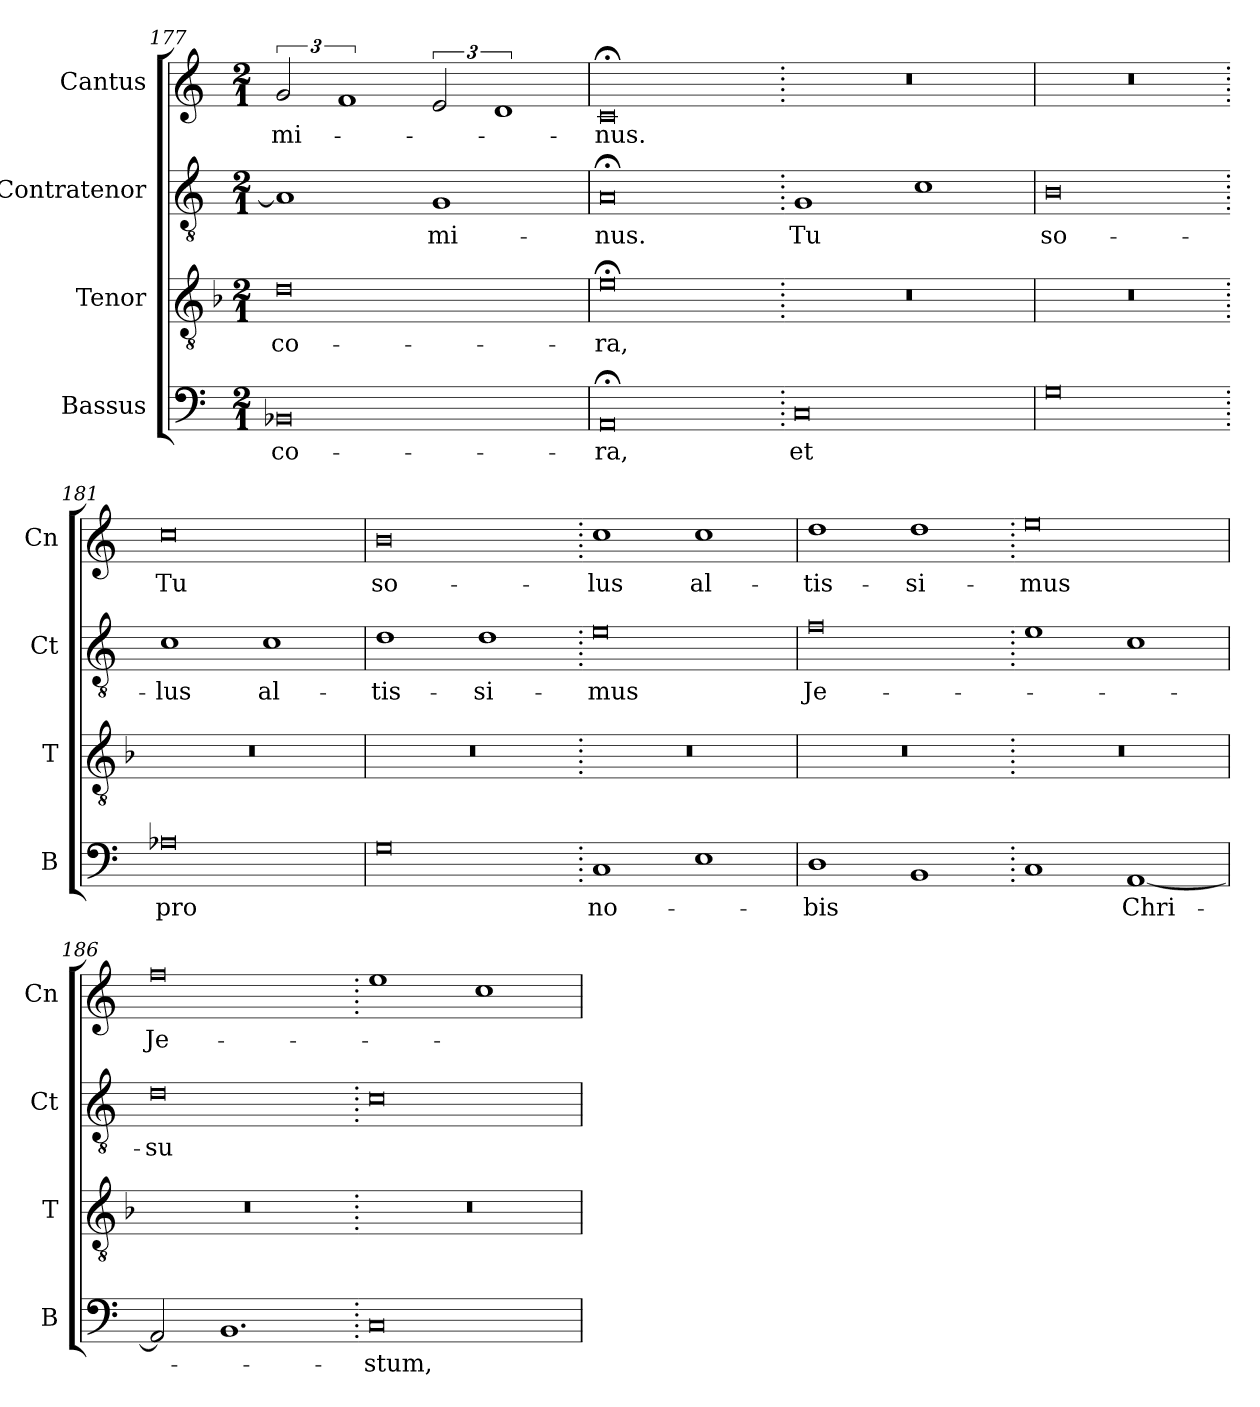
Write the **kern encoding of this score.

**kern	**text	**kern	**text	**kern	**text	**kern	**text
*part4	*part4	*part3	*part3	*part2	*part2	*part1	*part1
*staff4	*staff4	*staff3	*staff3	*staff2	*staff2	*staff1	*staff1
*I"Bassus	*	*I"Tenor	*	*I"Contratenor	*	*I"Cantus	*
*I'B	*	*I'T	*	*I'Ct	*	*I'Cn	*
*clefF4	*	*clefGv2	*	*clefGv2	*	*clefG2	*
*k[]	*	*k[b-]	*	*k[]	*	*k[]	*
*M2/1	*	*M2/1	*	*M2/1	*	*M2/1	*
=177	=177	=177	=177	=177	=177	=177	=177
0BB-X	-co-	0d	-co-	1A]	.	3g/	-mi-
.	.	.	.	.	.	3%2f	.
.	.	.	.	1G	-mi-	3e/	.
.	.	.	.	.	.	3%2d	.
=178	=178	=178	=178	=178	=178	=178	=178
0AA;<	-ra,	0e;<	-ra,	0A;<	-nus.	0c;<	-nus.
=179.	=179.	=179.	=179.	=179.	=179.	=179.	=179.
0C	et	0r	.	1G	Tu	0r	.
.	.	.	.	1c	.	.	.
=180	=180	=180	=180	=180	=180	=180	=180
0G	.	0r	.	0B	so-	0r	.
=181.	=181.	=181.	=181.	=181.	=181.	=181.	=181.
0A-X	pro	0r	.	1c	-lus	0cc	Tu
.	.	.	.	1c	al-	.	.
=182	=182	=182	=182	=182	=182	=182	=182
0G	.	0r	.	1d	-tis-	0b	so-
.	.	.	.	1d	-si-	.	.
=183.	=183.	=183.	=183.	=183.	=183.	=183.	=183.
1C	no-	0r	.	0e	-mus	1cc	-lus
1E	.	.	.	.	.	1cc	al-
=184	=184	=184	=184	=184	=184	=184	=184
1D	-bis	0r	.	0f	Je-	1dd	-tis-
1BB	.	.	.	.	.	1dd	-si-
=185.	=185.	=185.	=185.	=185.	=185.	=185.	=185.
1C	.	0r	.	1e	.	0ee	-mus
[1AA	Chri-	.	.	1c	.	.	.
=186	=186	=186	=186	=186	=186	=186	=186
2AA/]	.	0r	.	0d	-su	0ff	Je-
1.BB	.	.	.	.	.	.	.
=187.	=187.	=187.	=187.	=187.	=187.	=187.	=187.
0C	-stum,	0r	.	0c	.	1ee	.
.	.	.	.	.	.	1cc	.
=	=	=	=	=	=	=	=
*-	*-	*-	*-	*-	*-	*-	*-
